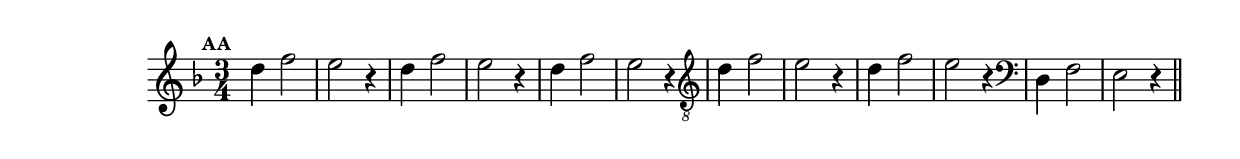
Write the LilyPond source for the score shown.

%% -*- coding: utf-8 -*-
\version "2.14.1"

%% \header { texidoc="Perguntas e Respostas"}

\relative c'' {

  \override Staff.TimeSignature #'style = #'()
  \time 3/4 
  \override Score.BarNumber #'transparent = ##t
  \override Score.RehearsalMark #'font-size = #-2
  \override Score.BarNumber #'transparent = ##t
  \set Score.markFormatter = #format-mark-numbers
  \key d \minor

  \mark 26

  %% CAVAQUINHO - BANJO
  \tag #'cv {
    d4 f2 | e r4 
  }

  %% BANDOLIM
  \tag #'bd {
    d4 f2 | e r4 
  }

  %% VIOLA
  \tag #'va {
    d4 f2 | e r4 
  }

  %% VIOLÃO TENOR
  \tag #'vt {
    \clef "G_8"
    d,4 f2 | e r4 
  }

  %% VIOLÃO
  \tag #'vi {
    \clef "G_8"
    d4 f2 | e r4 
  }

  %% BAIXO - BAIXOLÃO
  \tag #'bx {
    \clef bass
    d,4 f2 | e r4 
  }


  %% END DOCUMENT
  \bar "||"
}
